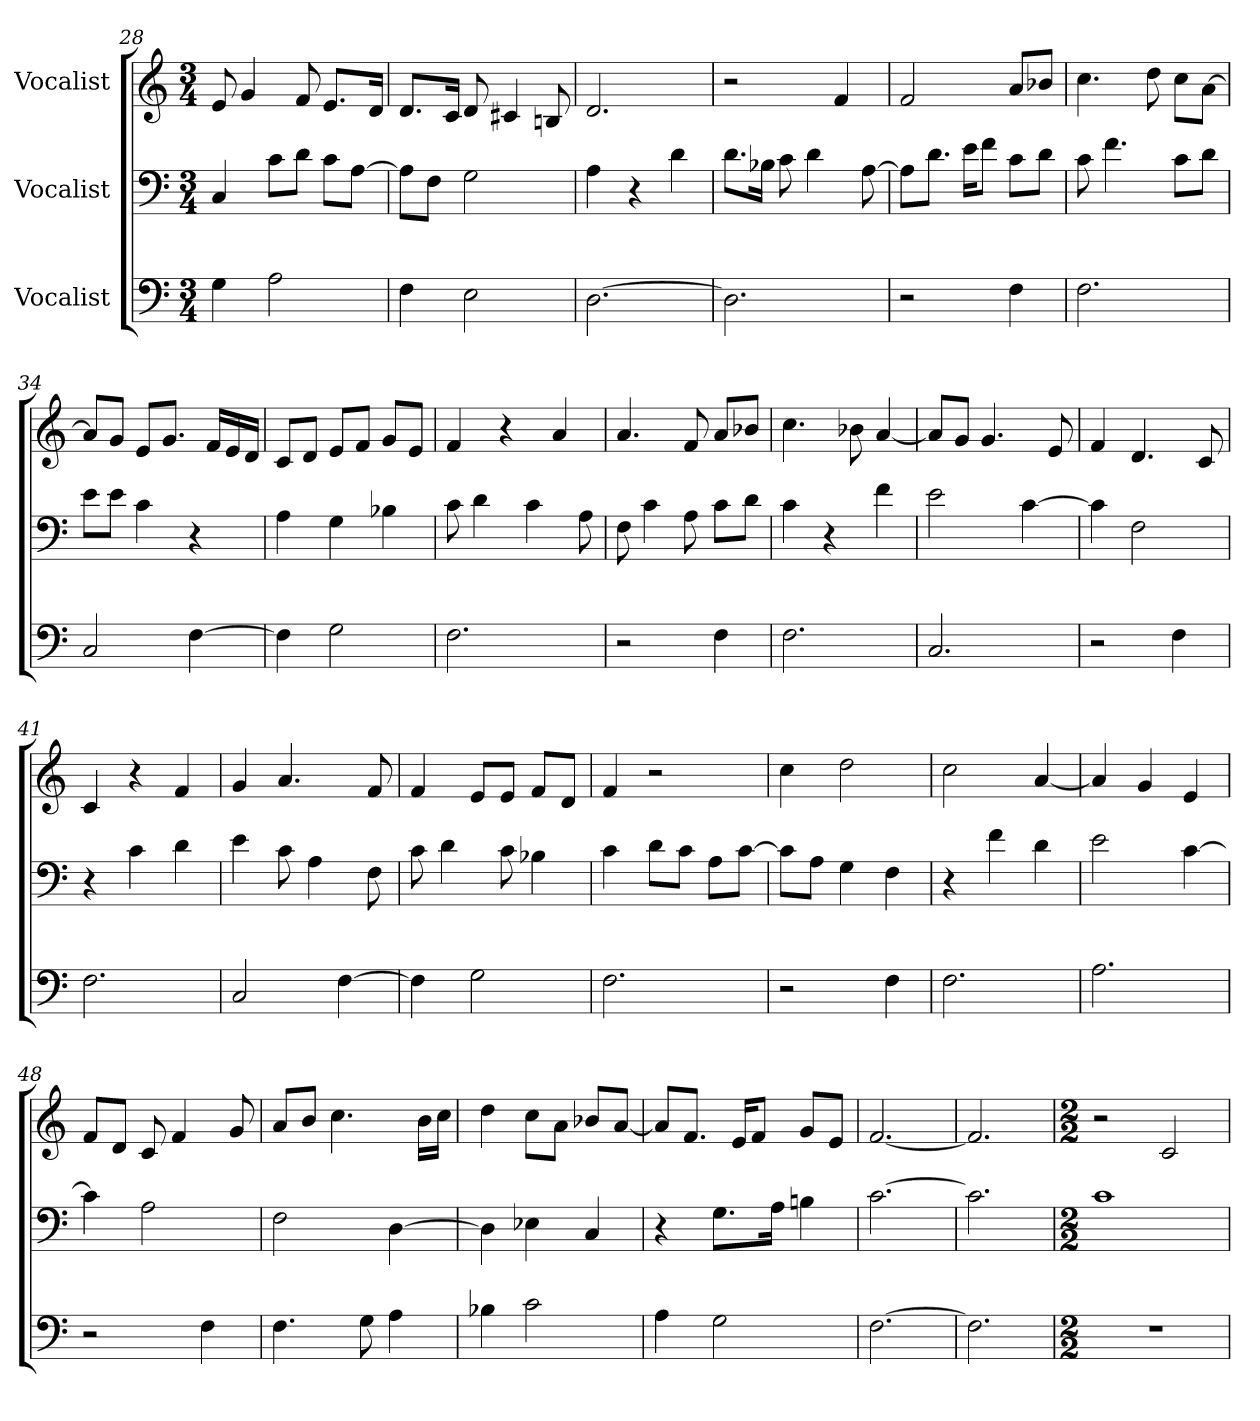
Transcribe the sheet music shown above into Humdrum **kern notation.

**kern	**kern	**kern
*part3	*part2	*part1
*staff3	*staff2	*staff1
*I"Vocalist	*I"Vocalist	*I"Vocalist
*M3/4	*M3/4	*M3/4
=28	=28	=28
4G	4C	8e
.	.	4g
2A	8cL	.
.	8dJ	8f
.	8cL	8.eL
.	[8AJ	.
.	.	16dJk
=29	=29	=29
4F	8AL]	8.dL
.	8FJ	.
.	.	16cJk
2E	2G	8d
.	.	4c#X
.	.	8Bn
=30	=30	=30
[2.D	4A	2.d
.	4r	.
.	4d	.
=31	=31	=31
2.D]	8.dL	2r
.	16B-XJk	.
.	8c	.
.	4d	.
.	.	4f
.	[8A	.
=32	=32	=32
2r	8AL]	2f
.	8.dJ	.
.	16eKL	.
.	8fJ	.
4F	8cL	8aL
.	8dJ	8b-XJ
=33	=33	=33
2.F	8c	4.cc
.	4.f	.
.	.	8dd
.	8cL	8ccL
.	8dJ	[8aJ
=34	=34	=34
2C	8eL	8aL]
.	8eJ	8gJ
.	4c	8eL
.	.	8.gJ
[4F	4r	.
.	.	16fLL
.	.	16e
.	.	16dJJ
=35	=35	=35
4F]	4A	8cL
.	.	8dJ
2G	4G	8eL
.	.	8fJ
.	4B-X	8gL
.	.	8eJ
=36	=36	=36
2.F	8c	4f
.	4d	.
.	.	4r
.	4c	.
.	.	4a
.	8A	.
=37	=37	=37
2r	8F	4.a
.	4c	.
.	8A	8f
4F	8cL	8aL
.	8dJ	8b-XJ
=38	=38	=38
2.F	4c	4.cc
.	4r	.
.	.	8b-X
.	4f	[4a
=39	=39	=39
2.C	2e	8aL]
.	.	8gJ
.	.	4.g
.	[4c	.
.	.	8e
=40	=40	=40
2r	4c]	4f
.	2F	4.d
4F	.	.
.	.	8c
=41	=41	=41
2.F	4r	4c
.	4c	4r
.	4d	4f
=42	=42	=42
2C	4e	4g
.	8c	4.a
.	4A	.
[4F	.	.
.	8F	8f
=43	=43	=43
4F]	8c	4f
.	4d	.
2G	.	8eL
.	8c	8eJ
.	4B-X	8fL
.	.	8dJ
=44	=44	=44
2.F	4c	4f
.	8dL	2r
.	8cJ	.
.	8AL	.
.	[8cJ	.
=45	=45	=45
2r	8cL]	4cc
.	8AJ	.
.	4G	2dd
4F	4F	.
=46	=46	=46
2.F	4r	2cc
.	4f	.
.	4d	[4a
=47	=47	=47
2.A	2e	4a]
.	.	4g
.	[4c	4e
=48	=48	=48
2r	4c]	8fL
.	.	8dJ
.	2A	8c
.	.	4f
4F	.	.
.	.	8g
=49	=49	=49
4.F	2F	8aL
.	.	8bJ
.	.	4.cc
8G	.	.
4A	[4D	.
.	.	16bLL
.	.	16ccJJ
=50	=50	=50
4B-X	4D]	4dd
2c	4E-X	8ccL
.	.	8aJ
.	4C	8b-XL
.	.	[8aJ
=51	=51	=51
4A	4r	8aL]
.	.	8.fJ
2G	8.GL	.
.	.	16eKL
.	.	8fJ
.	16AJk	.
.	4Bn	8gL
.	.	8eJ
=52	=52	=52
[2.F	[2.c	[2.f
=52a	=52a	=52a
2.F]	2.c]	2.f]
=53	=53	=53
*M2/2	*M2/2	*M2/2
1r	1c	2r
.	.	2c
=	=	=
*-	*-	*-
